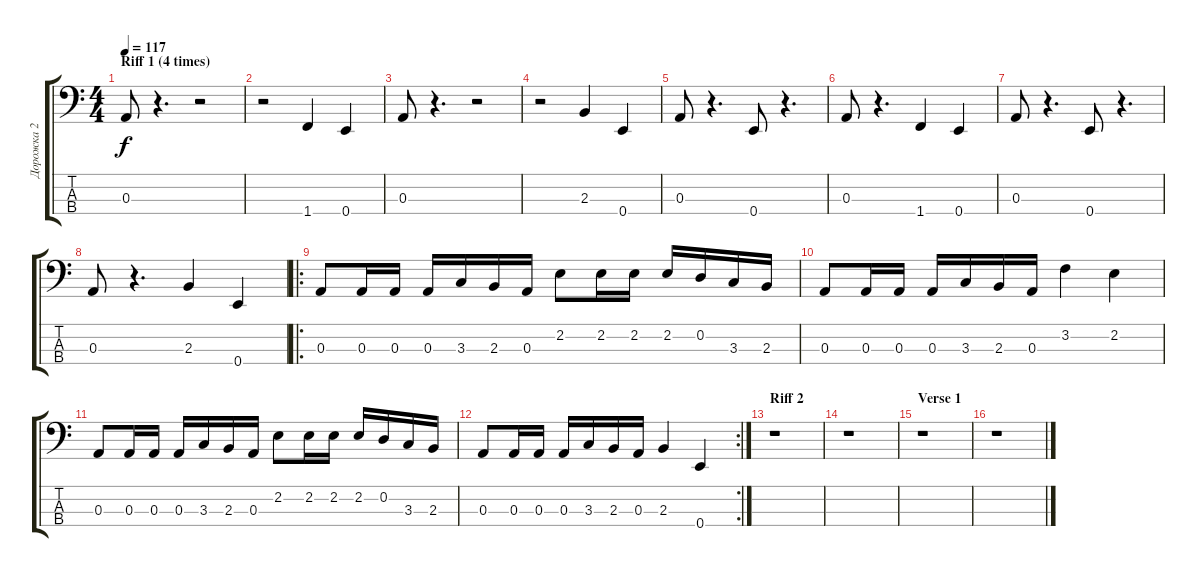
\track ("Дорожка 2" "Дорожка 2") {instrument electricbassfinger}
\staff {score tabs}
\tuning (G2 D2 A1 E1) {hide}
\ts (4 4)
\section ("" "Riff 1 (4 times)")
\tempo 117
\clef f4
\ks c
0.3.8{dy f instrument electricbassfinger} r.4{d} r.2 |
r.2 1.4.4 0.4.4 |
0.3.8 r.4{d} r.2 |
r.2 2.3.4 0.4.4 |
0.3.8 r.4{d} 0.4.8 r.4{d} |
0.3.8 r.4{d} 1.4.4 0.4.4 |
0.3.8 r.4{d} 0.4.8 r.4{d} |
0.3.8 r.4{d} 2.3.4 0.4.4 |
\ro
0.3.8 0.3.16 0.3.16 0.3.16 3.3.16 2.3.16 0.3.16 2.2.8 2.2.16 2.2.16 2.2.16 0.2.16 3.3.16 2.3.16 |
0.3.8 0.3.16 0.3.16 0.3.16 3.3.16 2.3.16 0.3.16 3.2.4 2.2.4 |
0.3.8 0.3.16 0.3.16 0.3.16 3.3.16 2.3.16 0.3.16 2.2.8 2.2.16 2.2.16 2.2.16 0.2.16 3.3.16 2.3.16 |
\rc 2
0.3.8 0.3.16 0.3.16 0.3.16 3.3.16 2.3.16 0.3.16 2.3.4 0.4.4 |
\section ("" "Riff 2")
r.1 |
r.1 |
\section ("" "Verse 1")
r.1 |
r.1
